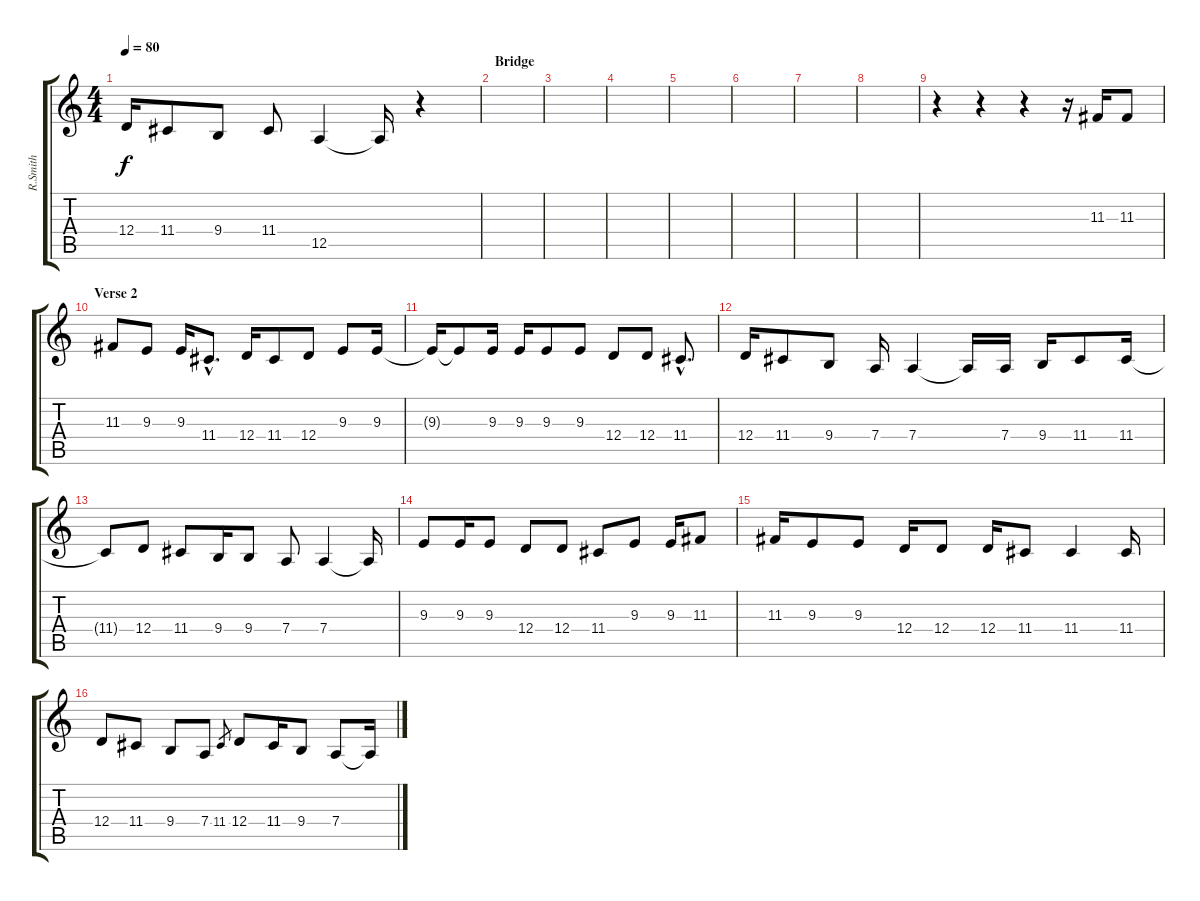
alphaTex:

\track ("R.Smith" "R.Smith") {instrument clarinet}
\staff {score tabs}
\tuning (E4 B3 G3 D3 A2 E2) {hide}
\ts (4 4)
\tempo 80
\clef g2
\ks c
12.4.16{dy f} 11.4.8 9.4.8 11.4.8 12.5.4 12.5{t}.16 r.4 |
\section ("" "Bridge")
|
|
|
|
|
|
|
r.4 r.4 r.4 r.16 11.3.16 11.3.8 |
\section ("" "Verse 2")
11.3.8 9.3.8 9.3.16 11.4{hac}.8{d} 12.4.16 11.4.8 12.4.8 9.3.8 9.3.16 |
9.3{t}.16 9.3{t}.8 9.3.16 9.3.16 9.3.8 9.3.8 12.4.8 12.4.8 11.4{hac}.8{d} |
12.4.16 11.4.8 9.4.8 7.4.16 7.4.4 7.4{t}.16 7.4.16 9.4.16 11.4.8 11.4.16 |
11.4{t}.8 12.4.8 11.4.8 9.4.16 9.4.8 7.4.8 7.4.4 7.4{t}.16 |
9.3.8 9.3.16 9.3.8 12.4.8 12.4.8 11.4.8 9.3.8 9.3.16 11.3.8 |
11.3.16 9.3.8 9.3.8 12.4.16 12.4.8 12.4.16 11.4.8 11.4.4 11.4.16 |
12.4.8 11.4.8 9.4.8 7.4.8 11.4.8{gr} 12.4.8 11.4.16 9.4.8 7.4.8 7.4{t}.16
